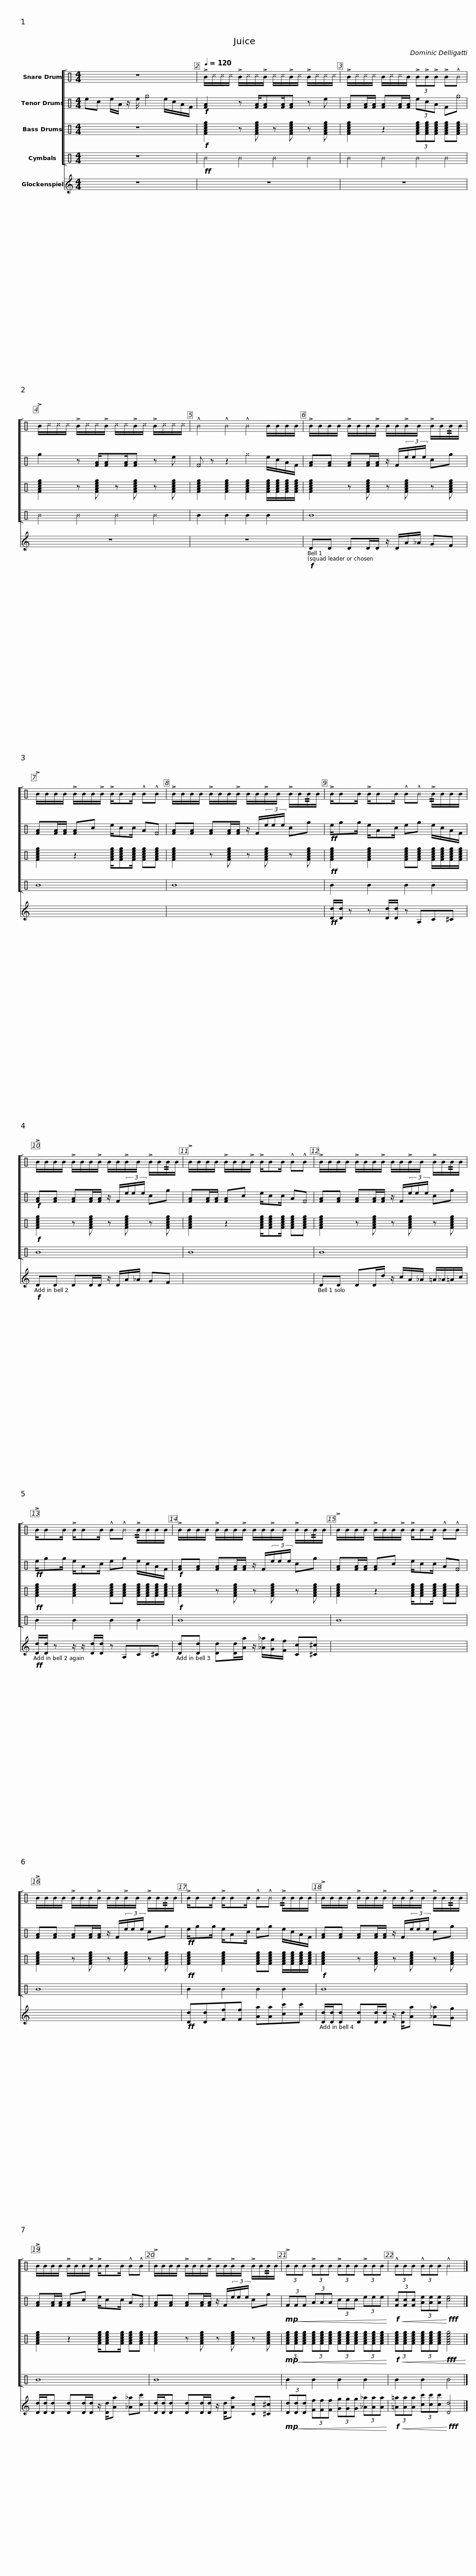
X:1
%%score [ 1 2 3 4 ] 5
L:1/8
M:4/4
I:linebreak $
K:C
V:1 perc
K:none
V:2 perc
K:none
V:3 perc
K:none
V:4 perc
K:none
V:5 treble transpose=24
V:1
 z8 |[Q:1/4=120] !>!B/^c/^c/^c/ !>!B/^c/^c/!>!B/ ^c/^c/!>!B/^c/ !>!B/^c/^c/^c/ | !>!B/^c/^c/^c/ B/^c/^c/B/ (3!>!B!>!B!>!B !>!B!^!^B |$ !>!B/^c/^c/^c/ !>!B/^c/^c/!>!B/ ^c/^c/!>!B/^c/ !>!B/^c/^c/^c/ | !^!^B2 !^!^B2 !^!^B2 B/B/B/B/ | %5
 !>!B/B/B/B/ !>!B/B/B/!>!B/ B/B/!>!B/B/ !>!B/B/!//!B/B/ |$ !>!B/B/B/B/ !>!B/B/B/!>!B/ !>!B/BB/ !^!B!^!B | !>!B/B/B/B/ !>!B/B/B/!>!B/ B/B/!>!B/B/ !>!B/B/!//!B/B/ | !>!B/BB/ !>!B/BB/ !^!B!^!^B !//!!>!B/B/B/B/ |$ !>!B/B/B/B/ !>!B/B/B/!>!B/ B/B/!>!B/B/ !>!B/B/!//!B/B/ | %10
 !>!B/B/B/B/ !>!B/B/B/!>!B/ !>!B/BB/ !^!B!^!B |$ !>!B/B/B/B/ !>!B/B/B/!>!B/ B/B/!>!B/B/ !>!B/B/!//!B/B/ | !>!B/BB/ !>!B/BB/ !^!B!^!^B !//!!>!B/B/B/B/ |$ !>!B/B/B/B/ !>!B/B/B/!>!B/ B/B/!>!B/B/ !>!B/B/!//!B/B/ | !>!B/B/B/B/ !>!B/B/B/!>!B/ !>!B/BB/ !^!B!^!B |$ %15
 !>!B/B/B/B/ !>!B/B/B/!>!B/ B/B/!>!B/B/ !>!B/B/!//!B/B/ | !>!B/BB/ !>!B/BB/ !^!B!^!^B !//!!>!B/B/B/B/ |$ !>!B/B/B/B/ !>!B/B/B/!>!B/ B/B/!>!B/B/ !>!B/B/!//!B/B/ | !>!B/B/B/B/ !>!B/B/B/!>!B/ !>!B/BB/ !^!B!^!B |$ !>!B/B/B/B/ !>!B/B/B/!>!B/ B/B/!>!B/B/ !>!B/B/!//!B/B/ | %20
 (3!>!BBB (3!>!BBB (3!>!BBB (3!>!BBB | (3!^!BBB (3!^!BBB !^!^B4 |] %22
V:2
 ec e/A/ z/ e/ _g2 e/c/A/F/ |!f! [FA]2 z [FA]/[FA][FA]/[FA] z e | [FA][FA]/[FA]/ [FA][FA]/[FA]/ (3ecA F_g |$ g2 z [FA]/[FA][FA]/[FA] z e | _F z z2 ^g2 e/c/A/F/ | %5
 [FA][FA] [FA][FA]/[FA]/ z/ F/(3e/e/e/ cg |$ [FA][FA]/[FA]/ [FA]c e/cc/ A_F | [FA][FA] [FA][FA]/[FA]/ z/ F/(3e/e/e/ cg |!ff! e/gg/ e/Ac/ eg e/c/A/F/ |$!f! [FA][FA] [FA][FA]/[FA]/ z/ F/(3e/e/e/ cg | %10
 [FA][FA]/[FA]/ [FA]c e/cc/ A_F |$ [FA][FA] [FA][FA]/[FA]/ z/ F/(3e/e/e/ cg |!ff! e/gg/ e/Ac/ eg e/c/A/F/ |$!f! [FA][FA] [FA][FA]/[FA]/ z/ F/(3e/e/e/ cg | [FA][FA]/[FA]/ [FA]c e/cc/ A_F |$ %15
 [FA][FA] [FA][FA]/[FA]/ z/ F/(3e/e/e/ cg |!ff! e/gg/ e/Ac/ eg e/c/A/F/ |$ [FA][FA] [FA][FA]/[FA]/ z/ F/(3e/e/e/ cg | [FA][FA]/[FA]/ [FA]c e/cc/ A_F |$ [FA][FA] [FA][FA]/[FA]/ z/ F/(3e/e/e/ cg | %20
!mp!!<(! (3FFF (3AAA (3ccc (3eee!<)! |!f!!<(! (3[Fc][Fc][Fc] (3[Ae][Ae][Ae]!<)!!fff! [ce]4 |] %22
V:3
 z8 |!f! [FAceg]2 z [FAceg] z [FAceg] z [FAceg] | [FAceg]2 z2 (3[FAceg][FAceg][FAceg] [FAceg][FAceg] |$ [FAceg]2 z [FAceg] z [FAceg] z [FAceg] | [FAceg]2 [FAceg]2 [FAceg]2 [FAceg]/[FAceg]/[FAceg]/[FAceg]/ | %5
 [FAceg]2 z [FAceg] z [FAceg] z [FAceg] |$ [FAceg]2 z2 [FAceg]/[FAceg][FAceg]/ [FAceg][FAceg] | [FAceg]2 z [FAceg] z [FAceg] z [FAceg] |!ff! [FAceg]2 [FAceg]2 [FAceg][FAceg] [FAceg]/[FAceg]/[FAceg]/[FAceg]/ |$!f! [FAceg]2 z [FAceg] z [FAceg] z [FAceg] | %10
 [FAceg]2 z2 [FAceg]/[FAceg][FAceg]/ [FAceg][FAceg] |$ [FAceg]2 z [FAceg] z [FAceg] z [FAceg] |!ff! [FAceg]2 [FAceg]2 [FAceg][FAceg] [FAceg]/[FAceg]/[FAceg]/[FAceg]/ |$!f! [FAceg]2 z [FAceg] z [FAceg] z [FAceg] | [FAceg]2 z2 [FAceg]/[FAceg][FAceg]/ [FAceg][FAceg] |$ %15
 [FAceg]2 z [FAceg] z [FAceg] z [FAceg] |!ff! [FAceg]2 [FAceg]2 [FAceg][FAceg] [FAceg]/[FAceg]/[FAceg]/[FAceg]/ |$!f! [FAceg]2 z [FAceg] z [FAceg] z [FAceg] | [FAceg]2 z2 [FAceg]/[FAceg][FAceg]/ [FAceg][FAceg] |$ [FAceg]2 z [FAceg] z [FAceg] z [FAceg] | %20
!mp!!<(! (3[FAceg][FAceg][FAceg] (3[FAceg][FAceg][FAceg] (3[FAceg][FAceg][FAceg] (3[FAceg][FAceg][FAceg]!<)! |!f!!<(! (3[FAceg][FAceg][FAceg] (3[FAceg][FAceg][FAceg]!fff! [FAceg]4!<)! |] %22
V:4
 z8 |!ff! ^B2 ^B2 ^B2 ^B2 | ^B2 ^B2 ^B2 ^B2 |$ ^B2 ^B2 ^B2 ^B2 | B2 B2 B2 B2 | %5
 B8 |$ B8 | B8 | B2 B2 B2 B2 |$ B8 | %10
 B8 |$ B8 | B2 B2 B2 B2 |$ B8 | B8 |$ %15
 B8 | B2 B2 B2 B2 |$ B8 | B8 |$ B8 | %20
 B2 B2 B2 B2 | B2 B2 B4 |] %22
V:5
 z8 | z8 | z8 |$ z8 | z8 | %5
!f! DD DD/D/ z/ D/A/_A/ GF |$ x8 | x8 |!ff! [Dd]/[Dd]/ z z [Dd]/[Dd]/ z A,C^C |$!f! DD DD/D/ z/ D/A/_A/ GF | %10
 x8 |$ DD DD/d/ z/ c/A/_A/ =A/_A/=A/c/ |!ff! [Dd]/[Dd]/ z z/ z/ [Dd]/[Dd]/ z A,C^C |$ [Dd][Dd] [Dd][Dd]/[Aa]/ z/ [_A_a]/[Gg]/[Ff]/ [Cc][^C^c] | x8 |$ %15
 x8 |!ff! [Dd][Dd][Ff][Ff] [Aa][Aa][cc'][cc'] |$ [Dd]/[Dd]/[Dd] [Dd][Dd]/[Dd]/ z/ [Dd]/[Aa] [_A_a][Gg] | [Dd]/[Dd]/[Dd] [Dd][Dd]/[Dd]/ z/ [Dd]/[Aa] [_A_a][cc'] |$ [Dd]/[Dd]/[Dd] [Dd][Dd]/[Dd]/ z/ [Dd]/[Aa] [Cc][^C^c] | %20
!mp!!<(! (3[Dd][Dd][Dd] (3[Ff][Ff][Ff] (3[Gg][Gg][Gg] (3[_A_a][Aa][Aa]!<)! |!f!!<(! (3[=A=a][Aa][Aa] (3[cc'][cc'][cc']!<)!!fff! [Dd]4 |] %22
